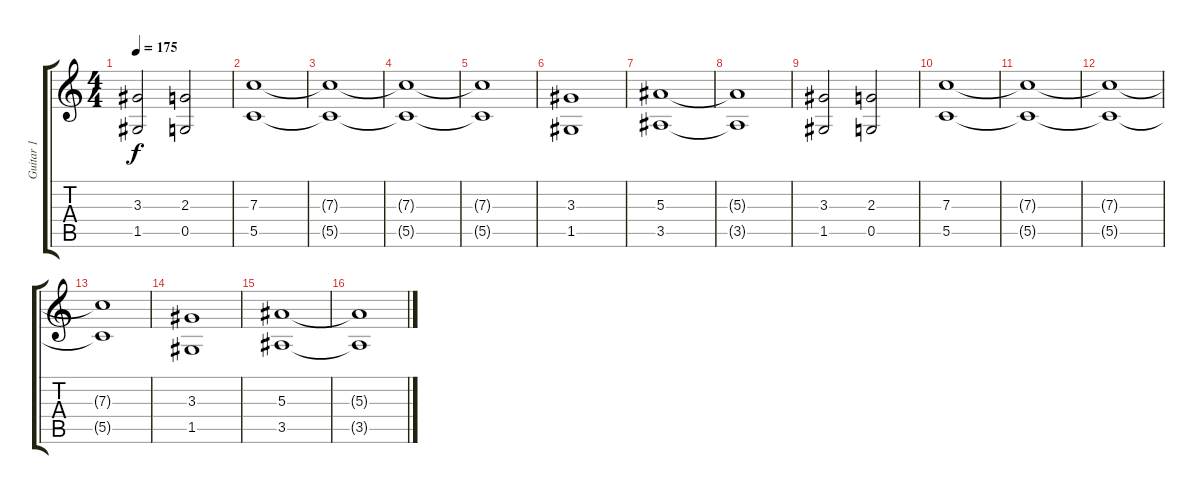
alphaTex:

\track ("Guitar 1" "Guitar 1") {instrument distortionguitar}
\staff {score tabs}
\tuning (D4 A3 F3 C3 G2 C2) {hide}
\ts (4 4)
\tempo 175
\clef g2
\ks c
(3.3 1.5).2{dy f} (2.3 0.5).2 |
(7.3 5.5).1 |
(7.3{t} 5.5{t}).1 |
(7.3{t} 5.5{t}).1 |
(7.3{t} 5.5{t}).1 |
(3.3 1.5).1 |
(5.3 3.5).1 |
(5.3{t} 3.5{t}).1 |
(3.3 1.5).2 (2.3 0.5).2 |
(7.3 5.5).1 |
(7.3{t} 5.5{t}).1 |
(7.3{t} 5.5{t}).1 |
(7.3{t} 5.5{t}).1 |
(3.3 1.5).1 |
(5.3 3.5).1 |
(5.3{t} 3.5{t}).1
